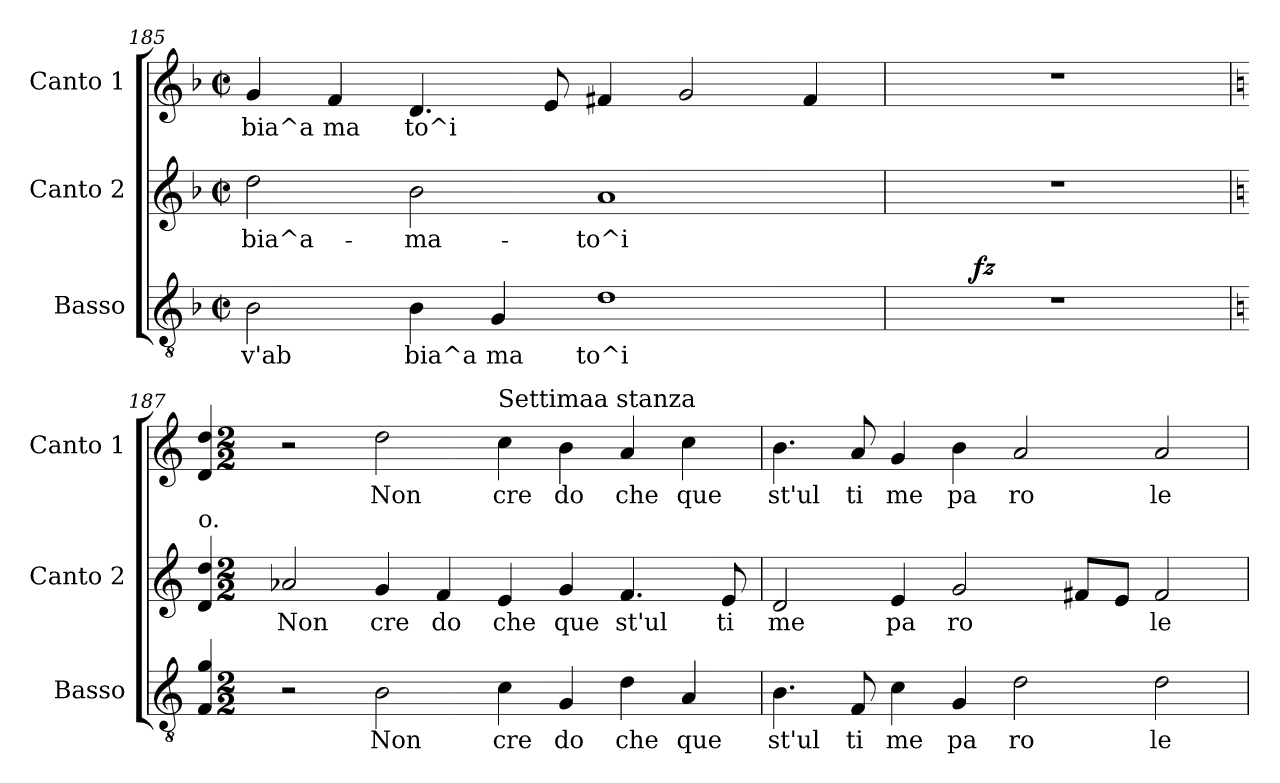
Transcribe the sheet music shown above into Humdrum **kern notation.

**kern	**text	**dynam	**kern	**text	**kern	**text	**dynam
*part3	*part3	*part3	*part2	*part2	*part1	*part1	*part1
*staff3	*staff3	*staff3	*staff2	*staff2	*staff1	*staff1	*staff1
*I"Basso	*	*	*I"Canto 2	*	*I"Canto 1	*	*
*I'Basso	*	*	*I'Canto 2	*	*I'Canto 1	*	*
*clefGv2	*	*	*clefG2	*	*clefG2	*	*
*k[b-]	*	*	*k[b-]	*	*k[b-]	*	*
*F:	*	*	*F:	*	*F:	*	*
*M2/2	*	*	*M2/2	*	*M2/2	*	*
*met(c|)	*	*	*met(c|)	*	*met(c|)	*	*
=185	=185	=185	=185	=185	=185	=185	=185
!	!LO:LY:b:cj	!	!	!LO:LY:b:cj	!	!LO:LY:b:cj	!
2B-\	v'ab	.	2dd\	-bia^a-	4g/	bia^a	.
!	!	!	!	!	!	!LO:LY:b:cj	!
.	.	.	.	.	4f/	ma	.
!	!LO:LY:b:cj	!	!	!LO:LY:b:cj	!	!LO:LY:b:cj	!
4B-\	bia^a	.	2b-\	-ma-	4.d/	to^i	.
!	!LO:LY:b:cj	!	!	!	!	!	!
4G/	ma	.	.	.	.	.	.
!	!	!	!	!	!	!LO:LY:b:cj	!
.	.	.	.	.	8e/	.	.
!	!LO:LY:b:cj	!	!	!LO:LY:b:cj	!	!LO:LY:b:cj	!
1d	to^i	.	1a	-to^i-	4f#X/	.	.
!	!	!	!	!	!	!LO:LY:b:cj	!
.	.	.	.	.	2g/	.	.
!	!	!	!	!	!	!LO:LY:b:cj	!
.	.	.	.	.	4f#/	.	.
=186	=186	=186	=186	=186	=186	=186	=186
*^	*	*	*	*	*^	*	*
1r	8ryy	.	.	1r	.	1r	8ryy	.	.
.	32.ryy	.	.	.	.	.	32.ryy	.	.
!	!	!	!LO:DY:b	!	!	!	!	!	!LO:DY:b
!	!	!	!	!	!	!	!	!	!LO:DY:n=1:b
.	2ryy	.	fz	.	.	.	2ryy	.	fz fz
.	4ryy	.	.	.	.	.	4ryy	.	.
.	16ryy	.	.	.	.	.	16ryy	.	.
.	64ryy	.	.	.	.	.	64ryy	.	.
*v	*v	*	*	*	*	*v	*v	*	*
!!LO:LB:g=z
=187!	=187!	=187!	=187!	=187!	=187!	=187!	=187!
*k[]	*	*	*k[]	*	*k[]	*	*
*C:	*	*	*C:	*	*C:	*	*
*^	*	*	*	*	*^	*	*
!	!	!	!	!	!	!LO:TX:b:t=b	!	!	!
!	!	!	!	!LO:TX:a:t=o.	!	!	!	!	!
!LO:TX:a:t=o.	!	!	!	!	!	!	!	!	!
!LO:TX:b:t=b	!	!	!	!	!	!	!	!	!
!LO:TX:b:t=o.	!	!	!	!	!	!	!	!	!
!	!	!LO:LY:b:cj	!	!	!LO:LY:b:cj	!	!	!LO:LY:b:cj	!
*v	*v	*	*	*	*	*v	*v	*	*
4g/ 4F/	.	.	4d/ 4dd/	--	4dd/ 4d/	.	.
*M2/2	*	*	*M2/2	*	*M2/2	*	*
*met(c|)	*	*	*met(c|)	*	*met(c|)	*	*
!	!	!	!	!LO:LY:b:cj	!	!	!
2r	.	.	2a-X/	-Non	2r	.	.
!	!LO:LY:b:cj	!	!	!LO:LY:b:cj	!	!LO:LY:b:cj	!
2B\	Non	.	4g/	cre	2dd\	Non	.
!	!	!	!	!LO:LY:b:cj	!	!	!
.	.	.	4f/	do	.	.	.
!	!	!	!	!	!LO:TX:a:t=Settimaa stanza	!	!
!	!LO:LY:b:cj	!	!	!LO:LY:b:cj	!	!LO:LY:b:cj	!
4c\	cre	.	4e/	che	4cc\	cre	.
!	!LO:LY:b:cj	!	!	!LO:LY:b:cj	!	!LO:LY:b:cj	!
4G/	do	.	4g/	que	4b\	do	.
!	!LO:LY:b:cj	!	!	!LO:LY:b:cj	!	!LO:LY:b:cj	!
4d\	che	.	4.f/	st'ul	4a/	che	.
!	!LO:LY:b:cj	!	!	!	!	!LO:LY:b:cj	!
4A/	que	.	.	.	4cc\	que	.
!	!	!	!	!LO:LY:b:cj	!	!	!
.	.	.	8e/	ti	.	.	.
=188	=188	=188	=188	=188	=188	=188	=188
!	!LO:LY:b:cj	!	!	!LO:LY:b:cj	!	!LO:LY:a:cj	!
4.B\	st'ul	.	2d/	me	4.b\	st'ul	.
!	!LO:LY:b:cj	!	!	!	!	!LO:LY:a:cj	!
8F/	ti	.	.	.	8a/	ti	.
!	!LO:LY:b:cj	!	!	!LO:LY:b:cj	!	!LO:LY:a:cj	!
4c\	me	.	4e/	pa	4g/	me	.
!	!LO:LY:b:cj	!	!	!LO:LY:b:cj	!	!LO:LY:a:cj	!
4G/	pa	.	2g/	ro	4b\	pa	.
!	!LO:LY:b:cj	!	!	!	!	!LO:LY:a:cj	!
2d\	ro	.	.	.	2a/	ro	.
!	!	!	!	!LO:LY:b:cj	!	!	!
.	.	.	8f#X/L	.	.	.	.
!	!	!	!	!LO:LY:b:cj	!	!	!
.	.	.	8e/J	.	.	.	.
!	!LO:LY:b:cj	!	!	!LO:LY:b:cj	!	!LO:LY:a:cj	!
2d\	le	.	2f#/	le	2a/	le	.
=	=	=	=	=	=	=	=
*-	*-	*-	*-	*-	*-	*-	*-
